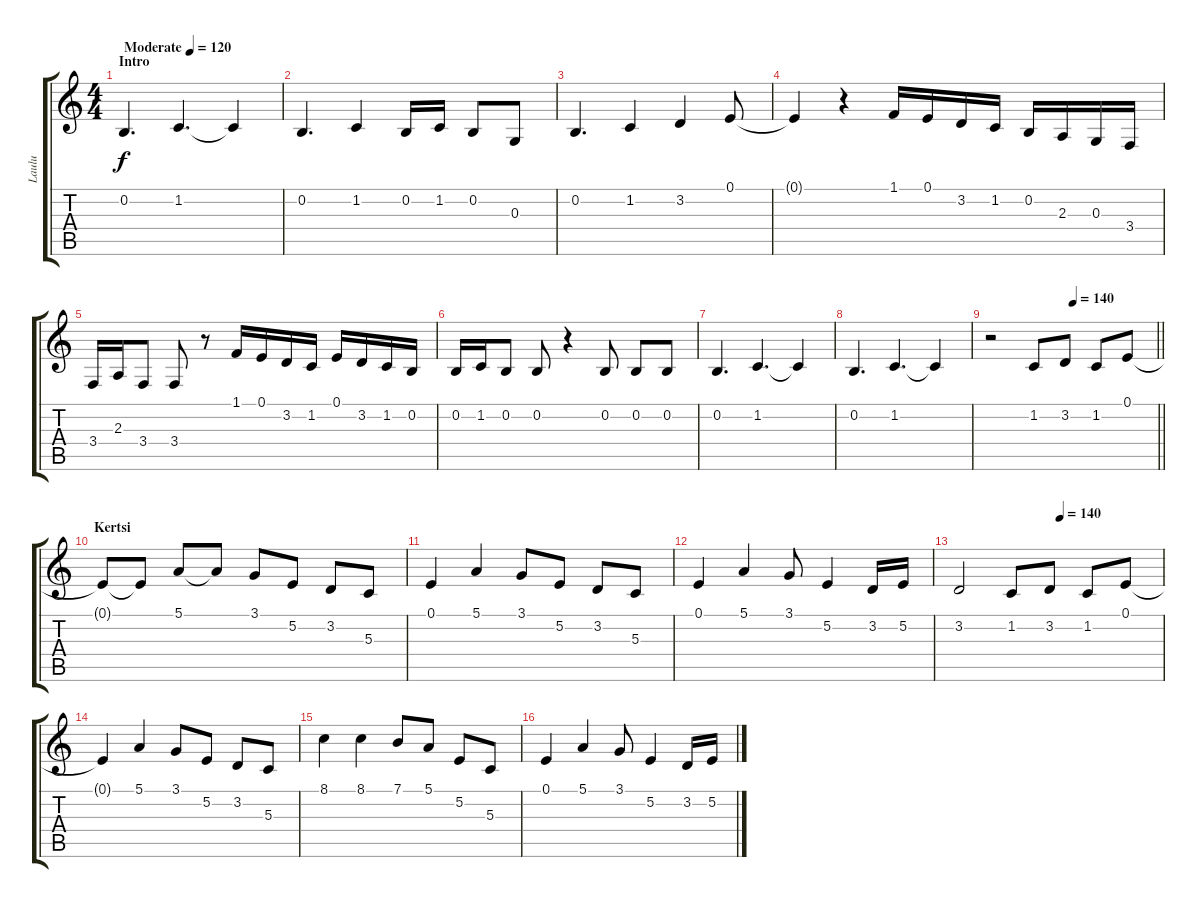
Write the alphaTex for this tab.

\track ("Laulu" "Laulu") {instrument lead6voice}
\staff {score tabs}
\tuning (E4 B3 G3 D3 A2 E2) {hide}
\ts (4 4)
\section ("" "Intro")
\tempo (120 "Moderate")
\clef g2
\ks c
0.2.4{d dy f instrument lead6voice} 1.2.4{d} 1.2{t}.4 |
0.2.4{d} 1.2.4 0.2.16 1.2.16 0.2.8 0.3.8 |
0.2.4{d} 1.2.4 3.2.4 0.1.8 |
0.1{t}.4 r.4 1.1.16 0.1.16 3.2.16 1.2.16 0.2.16 2.3.16 0.3.16 3.4.16 |
3.4.16 2.3.16 3.4.8 3.4.8 r.8 1.1.16 0.1.16 3.2.16 1.2.16 0.1.16 3.2.16 1.2.16 0.2.16 |
0.2.16 1.2.16 0.2.8 0.2.8 r.4 0.2.8 0.2.8 0.2.8 |
0.2.4{d} 1.2.4{d} 1.2{t}.4 |
0.2.4{d} 1.2.4{d} 1.2{t}.4 |
\tempo (140 0.5)
\barLineRight lightlight
r.2 1.2.8 3.2.8 1.2.8 0.1.8 |
\section ("" "Kertsi")
0.1{t}.8 0.1{t}.8 5.1.8 5.1{t}.8 3.1.8 5.2.8 3.2.8 5.3.8 |
0.1.4 5.1.4 3.1.8 5.2.8 3.2.8 5.3.8 |
0.1.4 5.1.4 3.1.8 5.2.4 3.2.16 5.2.16 |
\tempo (140 0.5)
3.2.2 1.2.8 3.2.8 1.2.8 0.1.8 |
0.1{t}.4 5.1.4 3.1.8 5.2.8 3.2.8 5.3.8 |
8.1.4 8.1.4 7.1.8 5.1.8 5.2.8 5.3.8 |
0.1.4 5.1.4 3.1.8 5.2.4 3.2.16 5.2.16
